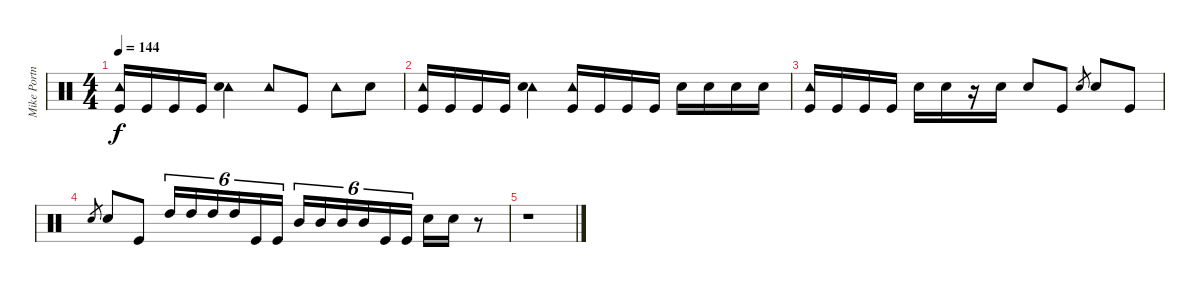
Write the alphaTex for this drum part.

\track ("Mike Portnoy - drums" "Mike Portn") {instrument percussion}
\staff {score}
\articulation defaults
\ts (4 4)
\tempo 144
\clef neutral
\ks c
("Tambourine (hit)" "Kick (hit)").16{dy f} "Kick (hit)".16 "Kick (hit)".16 "Kick (hit)".16 ("Tambourine (hit)" "Snare (hit) 2").4 "Tambourine (hit)".8 "Kick (hit)".8 "Tambourine (hit)".8 "Snare (hit) 2".8 |
("Tambourine (hit)" "Kick (hit)").16 "Kick (hit)".16 "Kick (hit)".16 "Kick (hit)".16 ("Tambourine (hit)" "Snare (hit) 2").4 ("Tambourine (hit)" "Kick (hit)").16 "Kick (hit)".16 "Kick (hit)".16 "Kick (hit)".16 "Snare (hit) 2".16 "Snare (hit) 2".16 "Snare (hit) 2".16 "Snare (hit) 2".16 |
("Tambourine (hit)" "Kick (hit)").16 "Kick (hit)".16 "Kick (hit)".16 "Kick (hit)".16 "Snare (hit) 2".16 "Snare (hit) 2".16 r.16 "Snare (hit) 2".16 "Snare (hit) 2".8 "Kick (hit)".8 "Snare (hit) 2".8{gr} "Snare (hit) 2".8 "Kick (hit)".8 |
"Snare (hit) 2".8{gr} "Snare (hit) 2".8 "Kick (hit)".8 "High Tom (hit)".16{tu (6 4)} "High Tom (hit)".16{tu (6 4)} "High Tom (hit)".16{tu (6 4)} "High Tom (hit)".16{tu (6 4)} "Kick (hit)".16{tu (6 4)} "Kick (hit)".16{tu (6 4)} "Mid Tom (hit)".16{tu (6 4)} "Mid Tom (hit)".16{tu (6 4)} "Mid Tom (hit)".16{tu (6 4)} "Mid Tom (hit)".16{tu (6 4)} "Kick (hit)".16{tu (6 4)} "Kick (hit)".16{tu (6 4)} "Snare (hit) 2".16 "Snare (hit) 2".16 r.8 |
r.1
